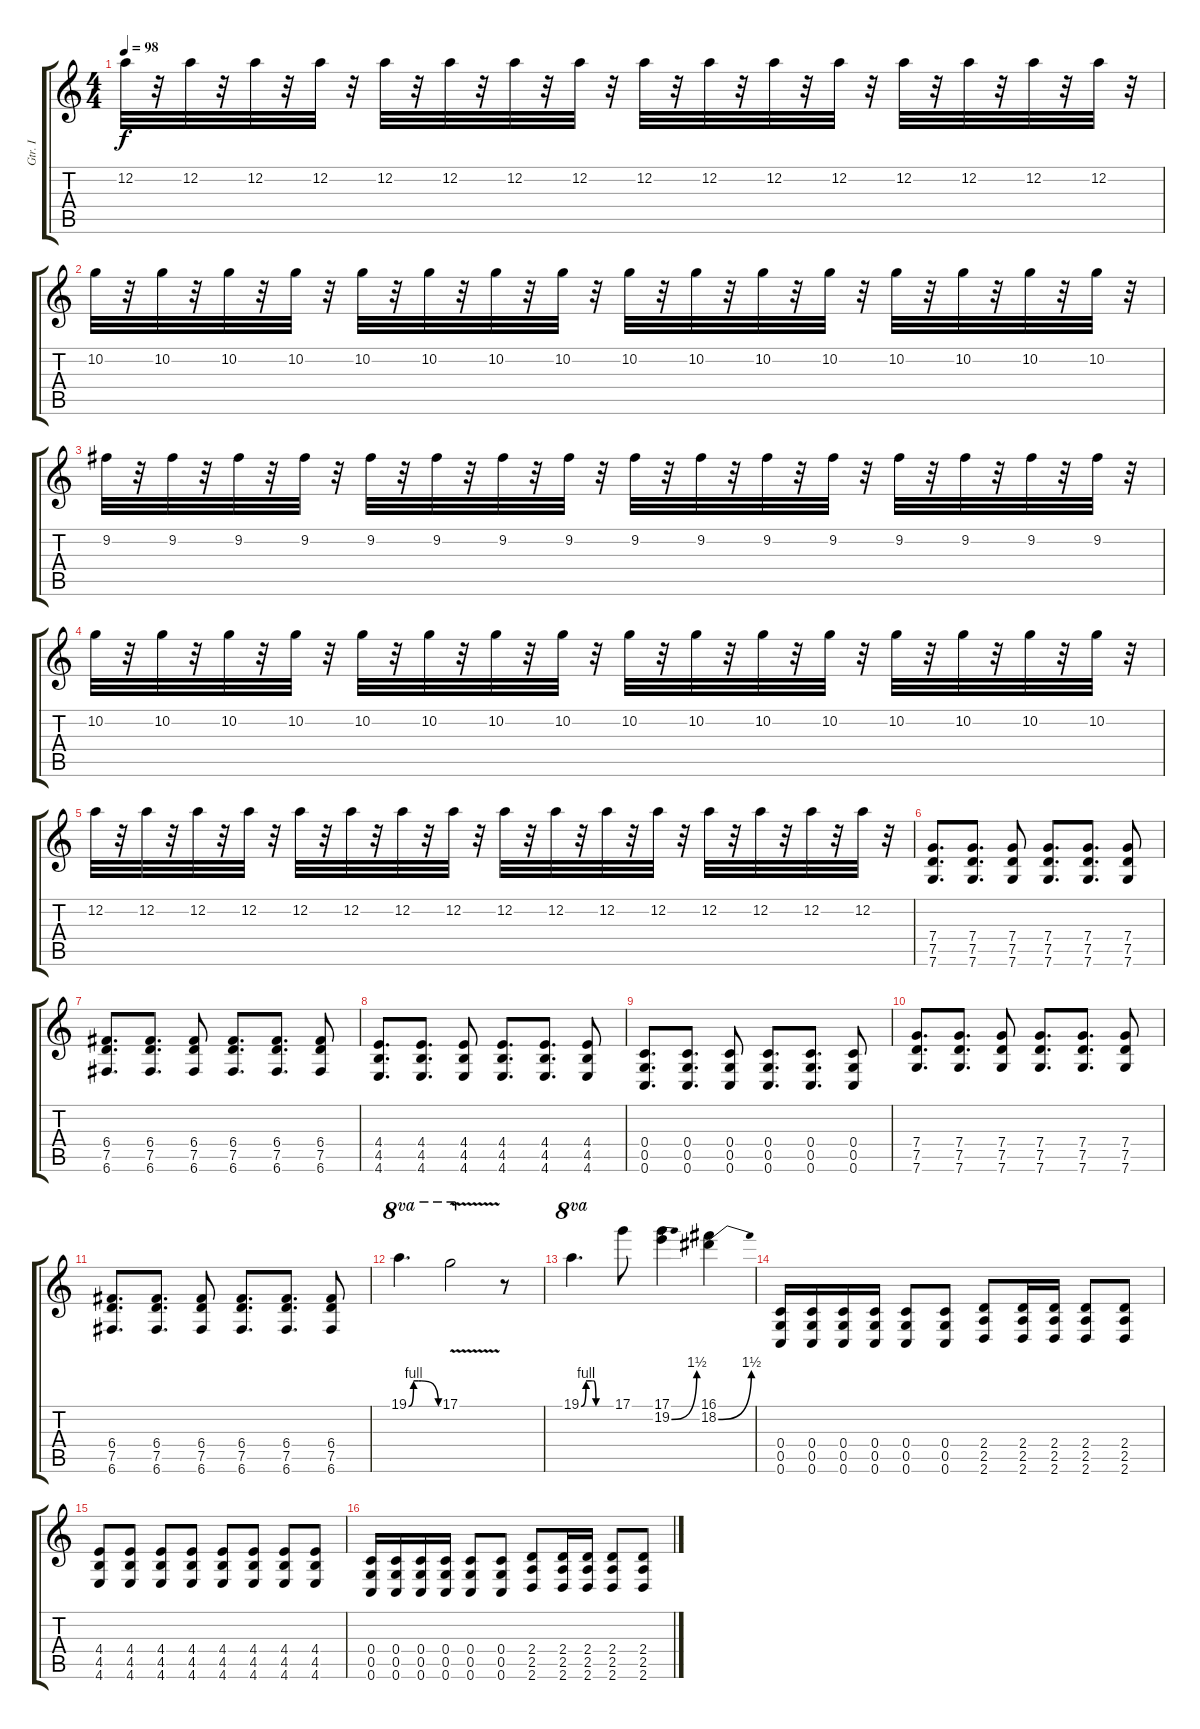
\track ("Gtr. I" "Gtr. I") {instrument overdrivenguitar}
\staff {score tabs}
\tuning (D4 A3 F3 C3 G2 C2) {hide}
\ts (4 4)
\tempo 98
\clef g2
\ks c
12.2.32{dy f} r.32 12.2.32 r.32 12.2.32 r.32 12.2.32 r.32 12.2.32 r.32 12.2.32 r.32 12.2.32 r.32 12.2.32 r.32 12.2.32 r.32 12.2.32 r.32 12.2.32 r.32 12.2.32 r.32 12.2.32 r.32 12.2.32 r.32 12.2.32 r.32 12.2.32 r.32 |
10.2.32 r.32 10.2.32 r.32 10.2.32 r.32 10.2.32 r.32 10.2.32 r.32 10.2.32 r.32 10.2.32 r.32 10.2.32 r.32 10.2.32 r.32 10.2.32 r.32 10.2.32 r.32 10.2.32 r.32 10.2.32 r.32 10.2.32 r.32 10.2.32 r.32 10.2.32 r.32 |
9.2.32 r.32 9.2.32 r.32 9.2.32 r.32 9.2.32 r.32 9.2.32 r.32 9.2.32 r.32 9.2.32 r.32 9.2.32 r.32 9.2.32 r.32 9.2.32 r.32 9.2.32 r.32 9.2.32 r.32 9.2.32 r.32 9.2.32 r.32 9.2.32 r.32 9.2.32 r.32 |
10.2.32 r.32 10.2.32 r.32 10.2.32 r.32 10.2.32 r.32 10.2.32 r.32 10.2.32 r.32 10.2.32 r.32 10.2.32 r.32 10.2.32 r.32 10.2.32 r.32 10.2.32 r.32 10.2.32 r.32 10.2.32 r.32 10.2.32 r.32 10.2.32 r.32 10.2.32 r.32 |
12.2.32 r.32 12.2.32 r.32 12.2.32 r.32 12.2.32 r.32 12.2.32 r.32 12.2.32 r.32 12.2.32 r.32 12.2.32 r.32 12.2.32 r.32 12.2.32 r.32 12.2.32 r.32 12.2.32 r.32 12.2.32 r.32 12.2.32 r.32 12.2.32 r.32 12.2.32 r.32 |
(7.4 7.5 7.6).8{d} (7.4 7.5 7.6).8{d} (7.4 7.5 7.6).8 (7.4 7.5 7.6).8{d} (7.4 7.5 7.6).8{d} (7.4 7.5 7.6).8 |
(6.4 7.5 6.6).8{d} (6.4 7.5 6.6).8{d} (6.4 7.5 6.6).8 (6.4 7.5 6.6).8{d} (6.4 7.5 6.6).8{d} (6.4 7.5 6.6).8 |
(4.4 4.5 4.6).8{d} (4.4 4.5 4.6).8{d} (4.4 4.5 4.6).8 (4.4 4.5 4.6).8{d} (4.4 4.5 4.6).8{d} (4.4 4.5 4.6).8 |
(0.4 0.5 0.6).8{d} (0.4 0.5 0.6).8{d} (0.4 0.5 0.6).8 (0.4 0.5 0.6).8{d} (0.4 0.5 0.6).8{d} (0.4 0.5 0.6).8 |
(7.4 7.5 7.6).8{d} (7.4 7.5 7.6).8{d} (7.4 7.5 7.6).8 (7.4 7.5 7.6).8{d} (7.4 7.5 7.6).8{d} (7.4 7.5 7.6).8 |
(6.4 7.5 6.6).8{d} (6.4 7.5 6.6).8{d} (6.4 7.5 6.6).8 (6.4 7.5 6.6).8{d} (6.4 7.5 6.6).8{d} (6.4 7.5 6.6).8 |
19.1{be (custom 0 0 10 4 20 4 25 4 60 0)}.4{d ot 8va} 17.1{v}.2{ot 8va} r.8 |
19.1{be (custom 0 0 10 4 20 4 23 4 25 4 30 0 60 0)}.4{d ot 8va} 17.1.8 (17.1 19.2{be (bend 0 0 60 6)}).4 (16.1 18.2{be (bend 0 0 60 6)}).4 |
(0.4 0.5 0.6).16 (0.4 0.5 0.6).16 (0.4 0.5 0.6).16 (0.4 0.5 0.6).16 (0.4 0.5 0.6).8 (0.4 0.5 0.6).8 (2.4 2.5 2.6).8 (2.4 2.5 2.6).16 (2.4 2.5 2.6).16 (2.4 2.5 2.6).8 (2.4 2.5 2.6).8 |
(4.4 4.5 4.6).8 (4.4 4.5 4.6).8 (4.4 4.5 4.6).8 (4.4 4.5 4.6).8 (4.4 4.5 4.6).8 (4.4 4.5 4.6).8 (4.4 4.5 4.6).8 (4.4 4.5 4.6).8 |
(0.4 0.5 0.6).16 (0.4 0.5 0.6).16 (0.4 0.5 0.6).16 (0.4 0.5 0.6).16 (0.4 0.5 0.6).8 (0.4 0.5 0.6).8 (2.4 2.5 2.6).8 (2.4 2.5 2.6).16 (2.4 2.5 2.6).16 (2.4 2.5 2.6).8 (2.4 2.5 2.6).8
